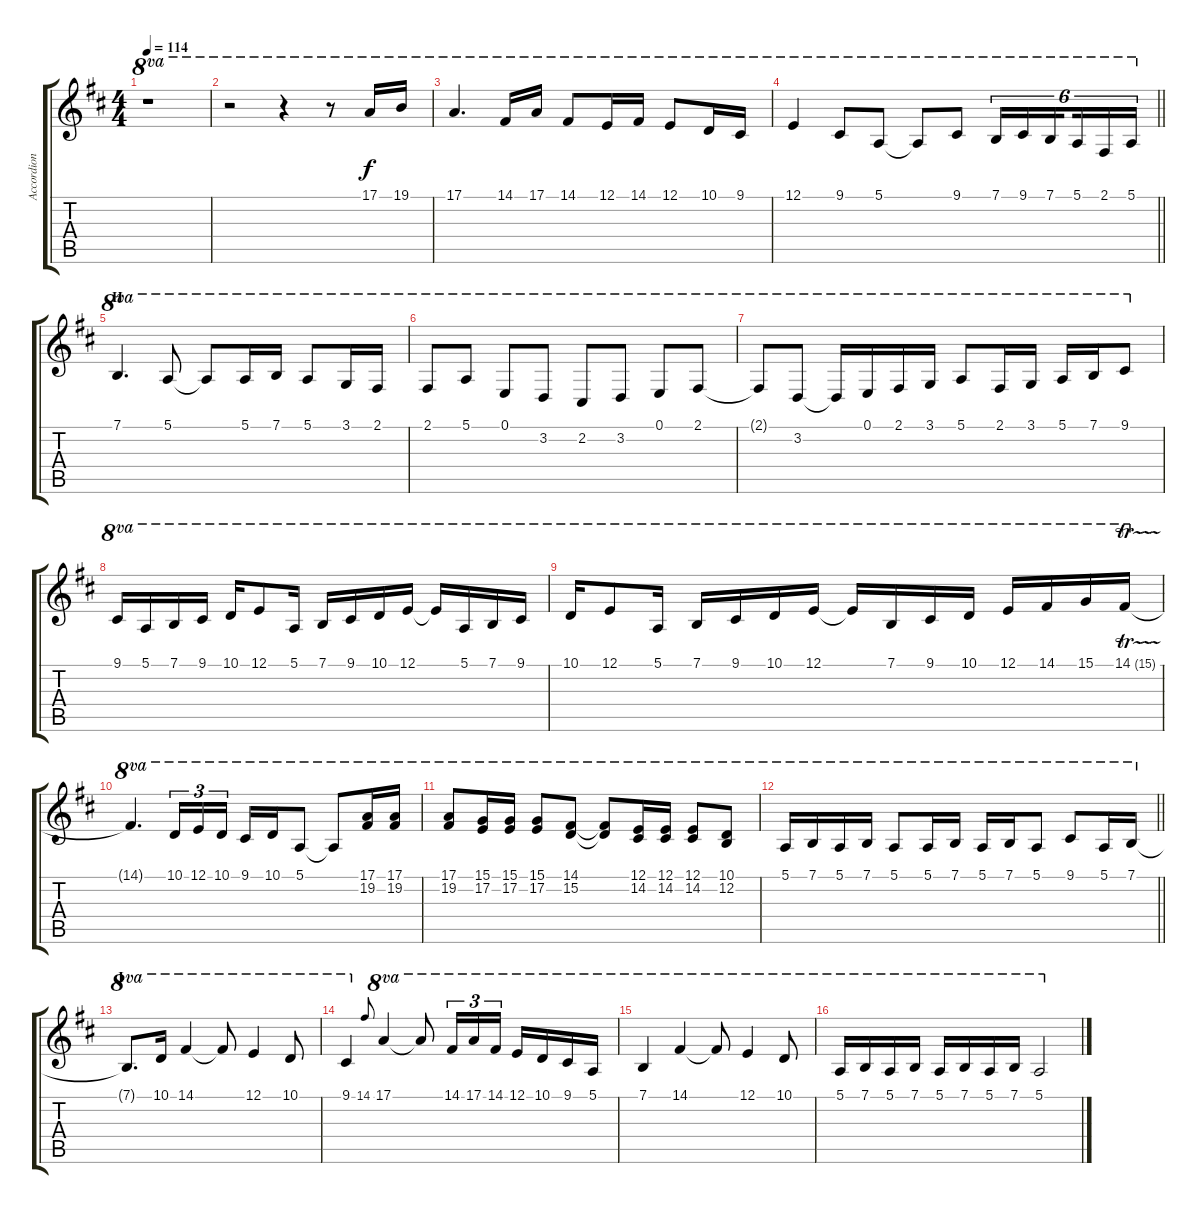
\track ("Accordion" "Accordion") {instrument accordion}
\staff {score tabs}
\tuning (E4 B3 G3 D3 A2 E2) {hide}
\ts (4 4)
\tempo 114
\clef g2
\ks d
r.1{ot 8va dy f} |
r.2{ot 8va} r.4{ot 8va} r.8{ot 8va} 17.1.16{ot 8va} 19.1.16{ot 8va} |
17.1.4{d ot 8va} 14.1.16{ot 8va} 17.1.16{ot 8va} 14.1.8{ot 8va} 12.1.16{ot 8va} 14.1.16{ot 8va} 12.1.8{ot 8va} 10.1.16{ot 8va} 9.1.16{ot 8va} |
\barLineRight lightlight
12.1.4{ot 8va} 9.1.8{ot 8va} 5.1.8{ot 8va} 5.1{t}.8{ot 8va} 9.1.8{ot 8va} 7.1.16{tu (6 4) ot 8va} 9.1.16{tu (6 4) ot 8va} 7.1.16{tu (6 4) ot 8va beam splitsecondary} 5.1.16{tu (6 4) ot 8va} 2.1.16{tu (6 4) ot 8va} 5.1.16{tu (6 4) ot 8va} |
\section ("" "H")
7.1.4{d ot 8va} 5.1.8{ot 8va} 5.1{t}.8{ot 8va} 5.1.16{ot 8va} 7.1.16{ot 8va} 5.1.8{ot 8va} 3.1.16{ot 8va} 2.1.16{ot 8va} |
2.1.8{ot 8va} 5.1.8{ot 8va} 0.1.8{ot 8va} 3.2.8{ot 8va} 2.2.8{ot 8va} 3.2.8{ot 8va} 0.1.8{ot 8va} 2.1.8{ot 8va} |
2.1{t}.8{ot 8va} 3.2.8{ot 8va} 3.2{t}.16{ot 8va} 0.1.16{ot 8va} 2.1.16{ot 8va} 3.1.16{ot 8va} 5.1.8{ot 8va} 2.1.16{ot 8va} 3.1.16{ot 8va} 5.1.16{ot 8va} 7.1.16{ot 8va} 9.1.8{ot 8va} |
9.1.16{ot 8va} 5.1.16{ot 8va} 7.1.16{ot 8va} 9.1.16{ot 8va} 10.1.16{ot 8va} 12.1.8{ot 8va} 5.1.16{ot 8va} 7.1.16{ot 8va} 9.1.16{ot 8va} 10.1.16{ot 8va} 12.1.16{ot 8va} 12.1{t}.16{ot 8va} 5.1.16{ot 8va} 7.1.16{ot 8va} 9.1.16{ot 8va} |
10.1.16{ot 8va} 12.1.8{ot 8va} 5.1.16{ot 8va} 7.1.16{ot 8va} 9.1.16{ot 8va} 10.1.16{ot 8va} 12.1.16{ot 8va} 12.1{t}.16{ot 8va} 7.1.16{ot 8va} 9.1.16{ot 8va} 10.1.16{ot 8va} 12.1.16{ot 8va} 14.1.16{ot 8va} 15.1.16{ot 8va} 14.1{tr (15 32)}.16{ot 8va} |
14.1{t}.4{d ot 8va} 10.1.16{tu (3 2) ot 8va} 12.1.16{tu (3 2) ot 8va} 10.1.16{tu (3 2) ot 8va} 9.1.16{ot 8va} 10.1.16{ot 8va} 5.1.8{ot 8va} 5.1{t}.8{ot 8va} (17.1 19.2).16{ot 8va} (17.1 19.2).16{ot 8va} |
(17.1 19.2).8{ot 8va} (15.1 17.2).16{ot 8va} (15.1 17.2).16{ot 8va} (15.1 17.2).8{ot 8va} (14.1 15.2).8{ot 8va} (14.1{t} 15.2{t}).8{ot 8va} (12.1 14.2).16{ot 8va} (12.1 14.2).16{ot 8va} (12.1 14.2).8{ot 8va} (10.1 12.2).8{ot 8va} |
\barLineRight lightlight
5.1.16{ot 8va} 7.1.16{ot 8va} 5.1.16{ot 8va} 7.1.16{ot 8va} 5.1.8{ot 8va} 5.1.16{ot 8va} 7.1.16{ot 8va} 5.1.16{ot 8va} 7.1.16{ot 8va} 5.1.8{ot 8va} 9.1.8{ot 8va} 5.1.16{ot 8va} 7.1.16{ot 8va} |
\section ("" "I")
7.1{t}.8{d ot 8va} 10.1.16{ot 8va} 14.1.4{ot 8va} 14.1{t}.8{ot 8va} 12.1.4{ot 8va} 10.1.8{ot 8va} |
9.1.4{ot 8va} 14.1.8{gr onbeat} 17.1.4{ot 8va} 17.1{t}.8{ot 8va} 14.1.16{tu (3 2) ot 8va} 17.1.16{tu (3 2) ot 8va} 14.1.16{tu (3 2) ot 8va} 12.1.16{ot 8va} 10.1.16{ot 8va} 9.1.16{ot 8va} 5.1.16{ot 8va} |
7.1.4{ot 8va} 14.1.4{ot 8va} 14.1{t}.8{ot 8va} 12.1.4{ot 8va} 10.1.8{ot 8va} |
5.1.16{ot 8va} 7.1.16{ot 8va} 5.1.16{ot 8va} 7.1.16{ot 8va} 5.1.16{ot 8va} 7.1.16{ot 8va} 5.1.16{ot 8va} 7.1.16{ot 8va} 5.1.2{ot 8va}
